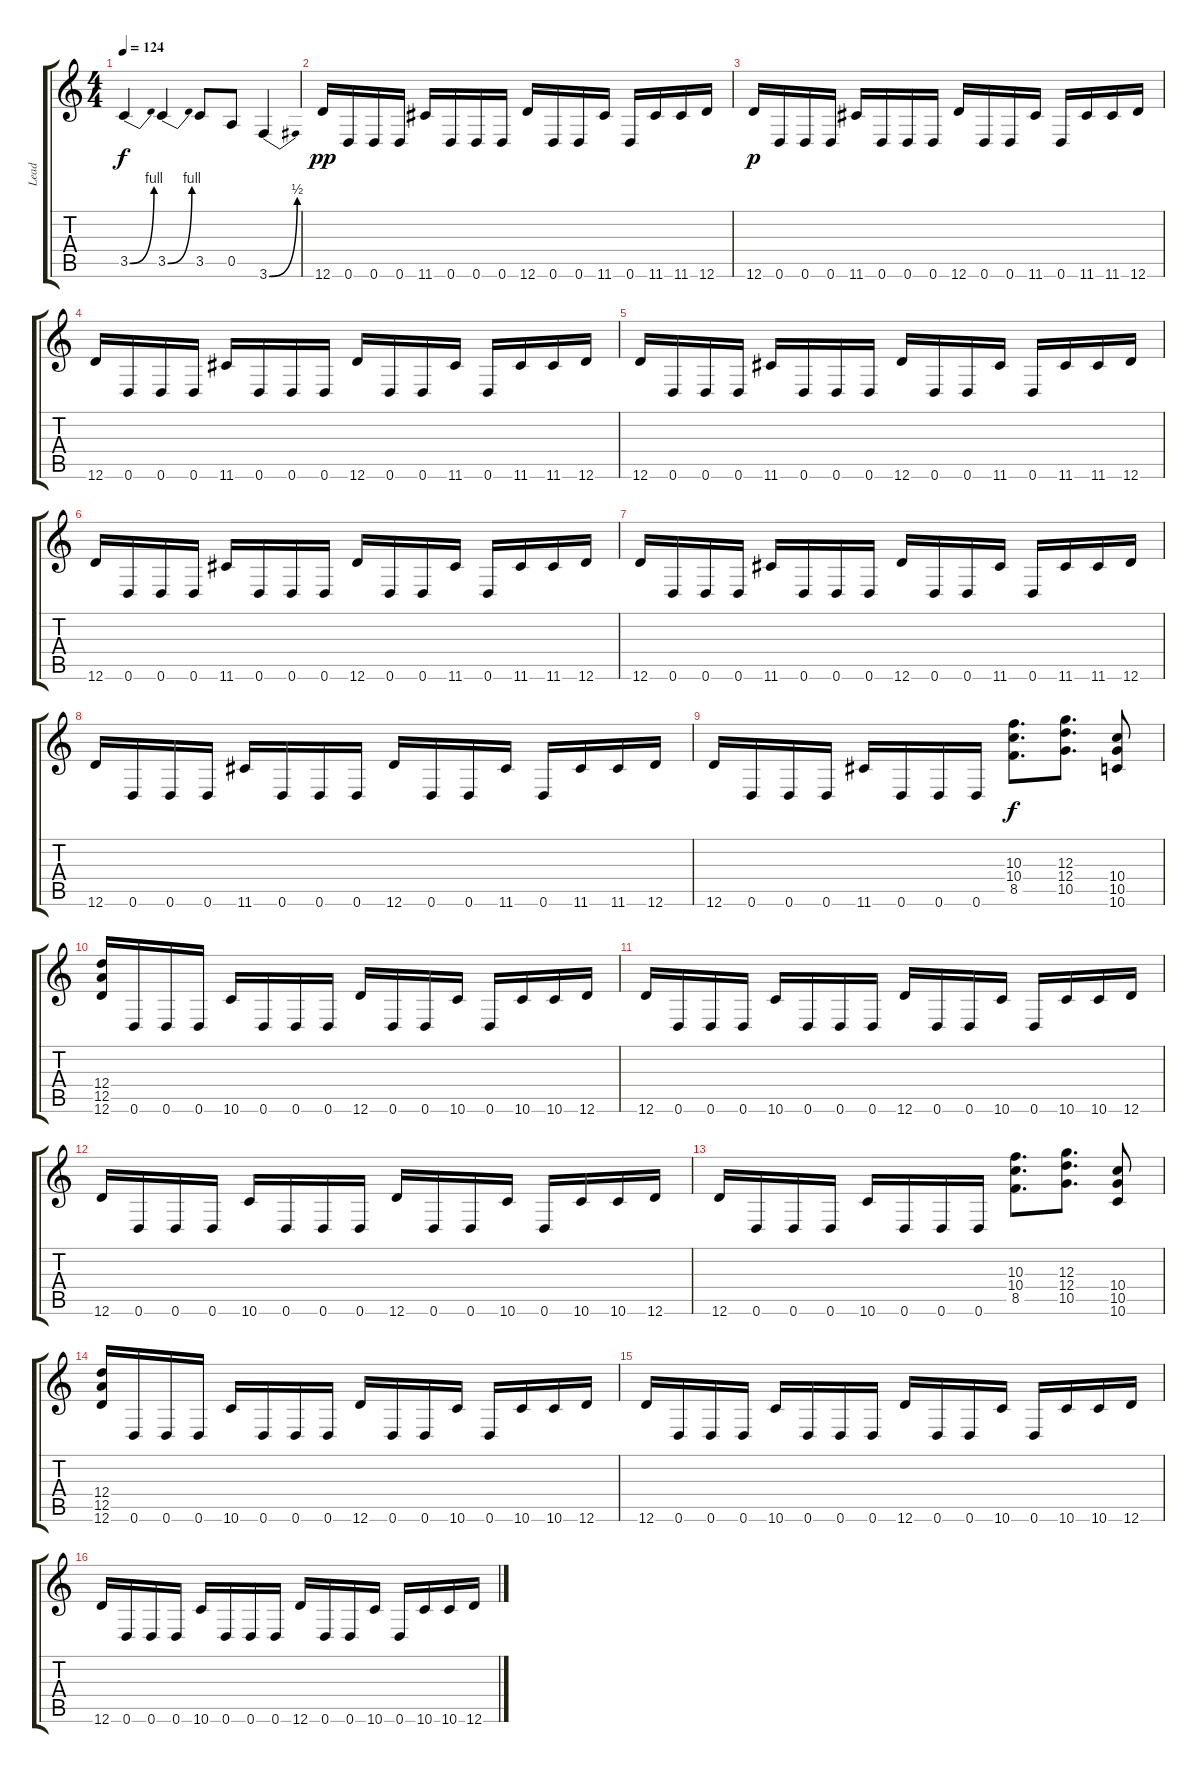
\track ("Lead" "Lead") {instrument overdrivenguitar}
\staff {score tabs}
\tuning (E4 B3 G3 D3 A2 D2) {hide}
\ts (4 4)
\tempo 124
\clef g2
\ks c
3.5{be (bend 0 0 60 4)}.4{dy f} 3.5{be (bend 0 0 60 4)}.4 3.5.8 0.5.8 3.6{be (bend 0 0 60 2)}.4 |
12.6.16{dy pp} 0.6.16 0.6.16 0.6.16 11.6.16 0.6.16 0.6.16 0.6.16 12.6.16 0.6.16 0.6.16 11.6.16 0.6.16 11.6.16 11.6.16 12.6.16 |
12.6.16{dy p} 0.6.16 0.6.16 0.6.16 11.6.16 0.6.16 0.6.16 0.6.16 12.6.16 0.6.16 0.6.16 11.6.16 0.6.16 11.6.16 11.6.16 12.6.16 |
12.6.16 0.6.16 0.6.16 0.6.16 11.6.16 0.6.16 0.6.16 0.6.16 12.6.16 0.6.16 0.6.16 11.6.16 0.6.16 11.6.16 11.6.16 12.6.16 |
12.6.16 0.6.16 0.6.16 0.6.16 11.6.16 0.6.16 0.6.16 0.6.16 12.6.16 0.6.16 0.6.16 11.6.16 0.6.16 11.6.16 11.6.16 12.6.16 |
12.6.16 0.6.16 0.6.16 0.6.16 11.6.16 0.6.16 0.6.16 0.6.16 12.6.16 0.6.16 0.6.16 11.6.16 0.6.16 11.6.16 11.6.16 12.6.16 |
12.6.16 0.6.16 0.6.16 0.6.16 11.6.16 0.6.16 0.6.16 0.6.16 12.6.16 0.6.16 0.6.16 11.6.16 0.6.16 11.6.16 11.6.16 12.6.16 |
12.6.16 0.6.16 0.6.16 0.6.16 11.6.16 0.6.16 0.6.16 0.6.16 12.6.16 0.6.16 0.6.16 11.6.16 0.6.16 11.6.16 11.6.16 12.6.16 |
12.6.16 0.6.16 0.6.16 0.6.16 11.6.16 0.6.16 0.6.16 0.6.16 (10.3 10.4 8.5).8{d dy f} (12.3 12.4 10.5).8{d} (10.4 10.5 10.6).8 |
(12.4 12.5 12.6).16 0.6.16 0.6.16 0.6.16 10.6.16 0.6.16 0.6.16 0.6.16 12.6.16 0.6.16 0.6.16 10.6.16 0.6.16 10.6.16 10.6.16 12.6.16 |
12.6.16 0.6.16 0.6.16 0.6.16 10.6.16 0.6.16 0.6.16 0.6.16 12.6.16 0.6.16 0.6.16 10.6.16 0.6.16 10.6.16 10.6.16 12.6.16 |
12.6.16 0.6.16 0.6.16 0.6.16 10.6.16 0.6.16 0.6.16 0.6.16 12.6.16 0.6.16 0.6.16 10.6.16 0.6.16 10.6.16 10.6.16 12.6.16 |
12.6.16 0.6.16 0.6.16 0.6.16 10.6.16 0.6.16 0.6.16 0.6.16 (10.3 10.4 8.5).8{d} (12.3 12.4 10.5).8{d} (10.4 10.5 10.6).8 |
(12.4 12.5 12.6).16 0.6.16 0.6.16 0.6.16 10.6.16 0.6.16 0.6.16 0.6.16 12.6.16 0.6.16 0.6.16 10.6.16 0.6.16 10.6.16 10.6.16 12.6.16 |
12.6.16 0.6.16 0.6.16 0.6.16 10.6.16 0.6.16 0.6.16 0.6.16 12.6.16 0.6.16 0.6.16 10.6.16 0.6.16 10.6.16 10.6.16 12.6.16 |
12.6.16 0.6.16 0.6.16 0.6.16 10.6.16 0.6.16 0.6.16 0.6.16 12.6.16 0.6.16 0.6.16 10.6.16 0.6.16 10.6.16 10.6.16 12.6.16
